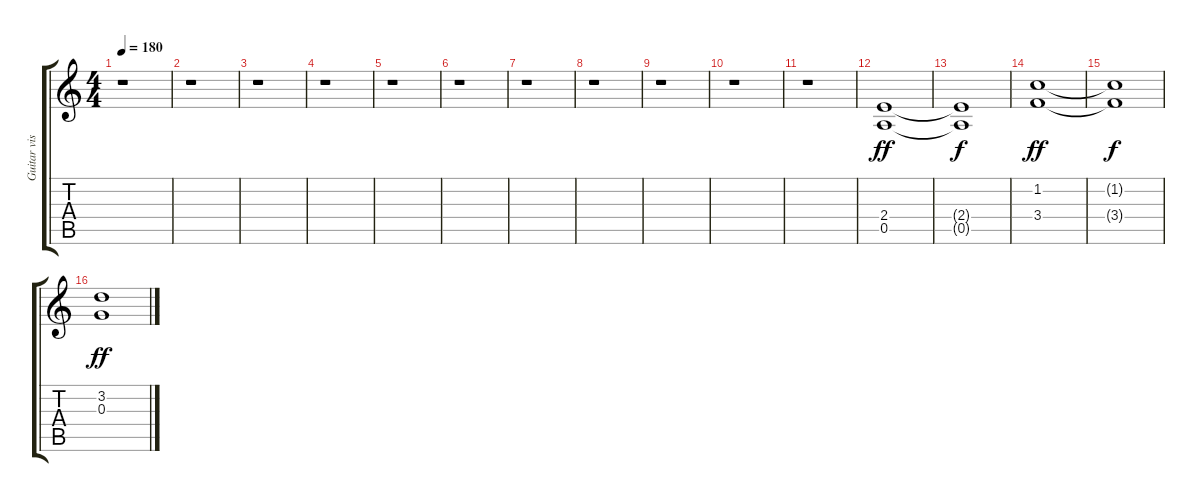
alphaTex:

\track ("Guitar vis" "Guitar vis") {instrument overdrivenguitar}
\staff {score tabs}
\tuning (E4 B3 G3 D3 A2 E2) {hide}
\ts (4 4)
\tempo 180
\clef g2
\ks c
r.1{dy ff} |
r.1 |
r.1 |
r.1 |
r.1 |
r.1 |
r.1 |
r.1 |
r.1 |
r.1 |
r.1 |
(2.4 0.5).1 |
(2.4{t} 0.5{t}).1{dy f} |
(1.2 3.4).1{dy ff} |
(1.2{t} 3.4{t}).1{dy f} |
(3.2 0.3).1{dy ff}
